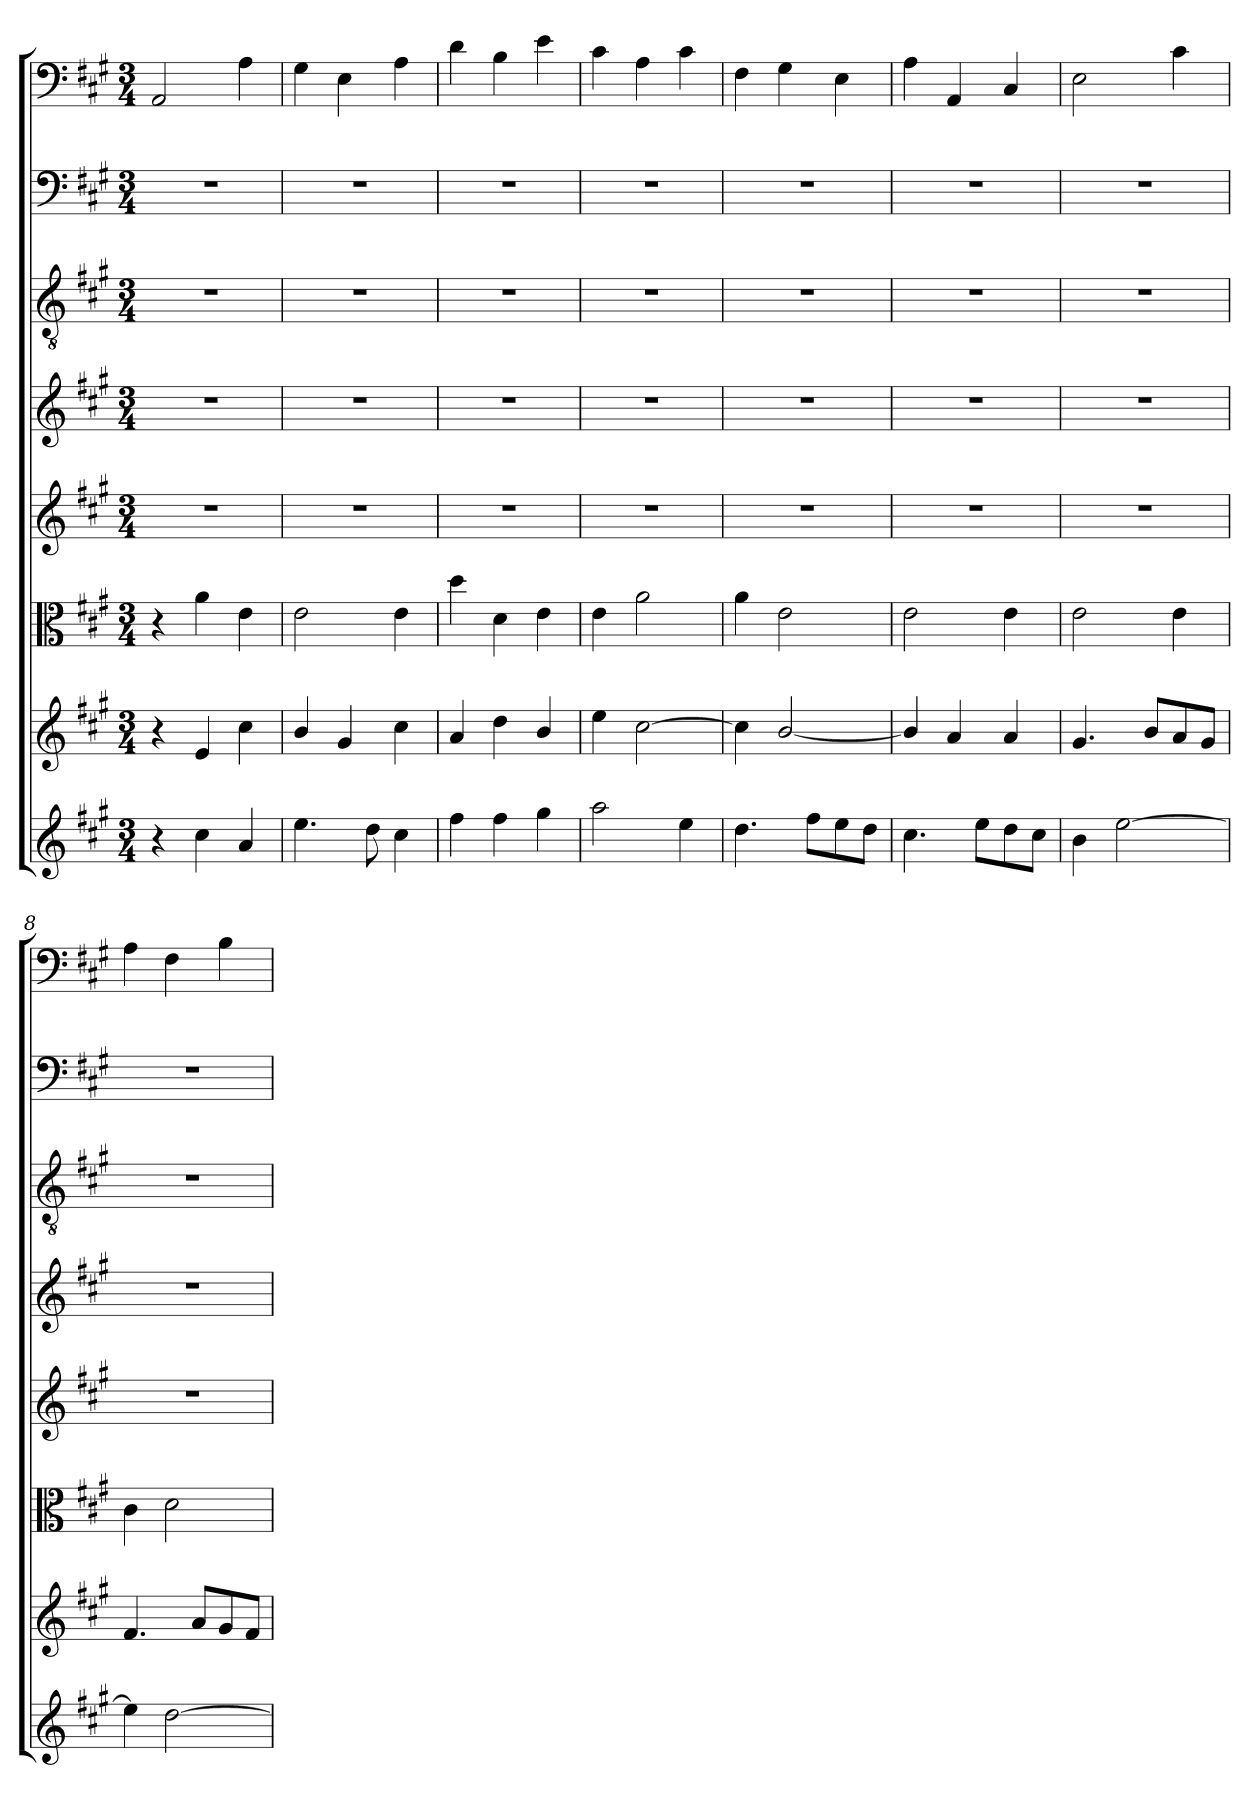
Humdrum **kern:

**kern	**kern	**kern	**kern	**kern	**kern	**kern	**kern
*part8	*part7	*part6	*part5	*part4	*part3	*part2	*part1
*staff8	*staff7	*staff6	*staff5	*staff4	*staff3	*staff2	*staff1
*clefG2	*clefG2	*clefC3	*clefG2	*clefG2	*clefGv2	*clefF4	*clefF4
*k[f#c#g#]	*k[f#c#g#]	*k[f#c#g#]	*k[f#c#g#]	*k[f#c#g#]	*k[f#c#g#]	*k[f#c#g#]	*k[f#c#g#]
*A:	*A:	*A:	*A:	*A:	*A:	*A:	*A:
*M3/4	*M3/4	*M3/4	*M3/4	*M3/4	*M3/4	*M3/4	*M3/4
=1	=1	=1	=1	=1	=1	=1	=1
4r	4r	4r	2.r	2.r	2.r	2.r	2AA/
4cc#\	4e/	4a\	.	.	.	.	.
4a/	4cc#\	4e\	.	.	.	.	4A\
=2	=2	=2	=2	=2	=2	=2	=2
4.ee\	4b/	2e\	2.r	2.r	2.r	2.r	4G#\
.	4g#/	.	.	.	.	.	4E\
8dd\	.	.	.	.	.	.	.
4cc#\	4cc#\	4e\	.	.	.	.	4A\
=3	=3	=3	=3	=3	=3	=3	=3
4ff#\	4a/	4dd\	2.r	2.r	2.r	2.r	4d\
4ff#\	4dd\	4d\	.	.	.	.	4B\
4gg#\	4b/	4e\	.	.	.	.	4e\
=4	=4	=4	=4	=4	=4	=4	=4
2aa\	4ee\	4e\	2.r	2.r	2.r	2.r	4c#\
.	[2cc#\	2a\	.	.	.	.	4A\
4ee\	.	.	.	.	.	.	4c#\
=5	=5	=5	=5	=5	=5	=5	=5
4.dd\	4cc#\]	4a\	2.r	2.r	2.r	2.r	4F#\
.	[2b/	2e\	.	.	.	.	4G#\
8ff#\L	.	.	.	.	.	.	.
8ee\	.	.	.	.	.	.	4E\
8dd\J	.	.	.	.	.	.	.
=6	=6	=6	=6	=6	=6	=6	=6
4.cc#\	4b/]	2e\	2.r	2.r	2.r	2.r	4A\
.	4a/	.	.	.	.	.	4AA/
8ee\L	.	.	.	.	.	.	.
8dd\	4a/	4e\	.	.	.	.	4C#/
8cc#\J	.	.	.	.	.	.	.
=7	=7	=7	=7	=7	=7	=7	=7
4b\	4.g#/	2e\	2.r	2.r	2.r	2.r	2E\
[2ee\	.	.	.	.	.	.	.
.	8b/L	.	.	.	.	.	.
.	8a/	4e\	.	.	.	.	4c#\
.	8g#/J	.	.	.	.	.	.
=8	=8	=8	=8	=8	=8	=8	=8
4ee\]	4.f#/	4c#\	2.r	2.r	2.r	2.r	4A\
[2dd\	.	2d\	.	.	.	.	4F#\
.	8a/L	.	.	.	.	.	.
.	8g#/	.	.	.	.	.	4B\
.	8f#/J	.	.	.	.	.	.
=	=	=	=	=	=	=	=
*-	*-	*-	*-	*-	*-	*-	*-
